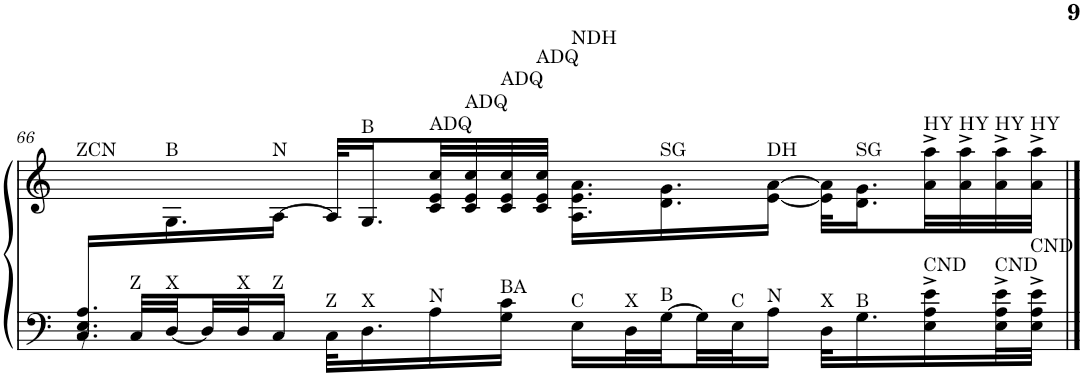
**kern	**kern
*part1	*part1
*staff2	*staff1
*I"鋼琴	*
!!LO:PB:g=z
*clefF4	*clefG2
*k[]	*k[]
*M4/4	*M4/4
=66	=66
*^	*
!	!	!LO:TX:a:t=ZCN
16.C/ 16.E/ 16.A/LL	16r	16.ryy
!	!LO:TX:a:t=Z	!
.	32C/LLL	.
!	!	!LO:TX:a:t=B
!LO:TX:a:t=X	!	!
2ryy	[32D/	16.G\
.	32D/]	.
!	!LO:TX:a:t=X	!
.	32D/J	.
!	!	!LO:TX:a:t=N
!	!LO:TX:a:t=Z	!
.	16C/JJ	[16A\JJ
!	!LO:TX:a:t=Z	!
.	32C\KLL	32A/KLL]
!	!	!LO:TX:a:t=B
!	!LO:TX:a:t=X	!
.	16.D\	16.G/
!	!	!LO:TX:a:t=ADQ
!	!LO:TX:a:t=N	!
.	16A\	32c/ 32e/ 32cc/L
!	!	!LO:TX:a:t=ADQ
.	.	32c/ 32e/ 32cc/
!	!	!LO:TX:a:t=ADQ
!	!LO:TX:a:t=BA	!
.	16G\ 16c\JJ	32c/ 32e/ 32cc/
!	!	!LO:TX:a:t=ADQ
.	.	32c/ 32e/ 32cc/JJJ
!	!	!LO:TX:a:t=NDH
!	!LO:TX:a:t=C	!
.	16E\LL	16.A\ 16.e\ 16.a\LL
!	!LO:TX:a:t=X	!
.	32D\L	.
!	!	!LO:TX:a:t=SG
!LO:TX:a:t=B	!	!
4ryy	[32G\	16.d\ 16.g\
.	32G\]	.
!	!LO:TX:a:t=C	!
.	32E\J	.
!	!	!LO:TX:a:t=DH
!	!LO:TX:a:t=N	!
.	16A\JJ	[16e\ [16a\JJ
!	!LO:TX:a:t=X	!
.	32D\KLL	32e\] 32a\]KLL
!	!	!LO:TX:a:t=SG
!	!LO:TX:a:t=B	!
.	16.G\	16.d\ 16.g\
8ryy	.	.
!	!	!LO:TX:a:t=HY
!	!LO:TX:a:t=CND	!
.	16E\^ 16A\^ 16e\^	32a\^ 32aa\^L
!	!	!LO:TX:a:t=HY
.	.	32a\^ 32aa\^
!	!	!LO:TX:a:t=HY
!	!LO:TX:a:t=CND	!
.	32E\^ 32A\^ 32e\^L	32a\^ 32aa\^
!	!	!LO:TX:a:t=HY
!LO:TX:a:t=CND	!	!
32ryy	32E\^ 32A\^ 32e\^JJJ	32a\^ 32aa\^JJJ
*v	*v	*
==	==
*-	*-
